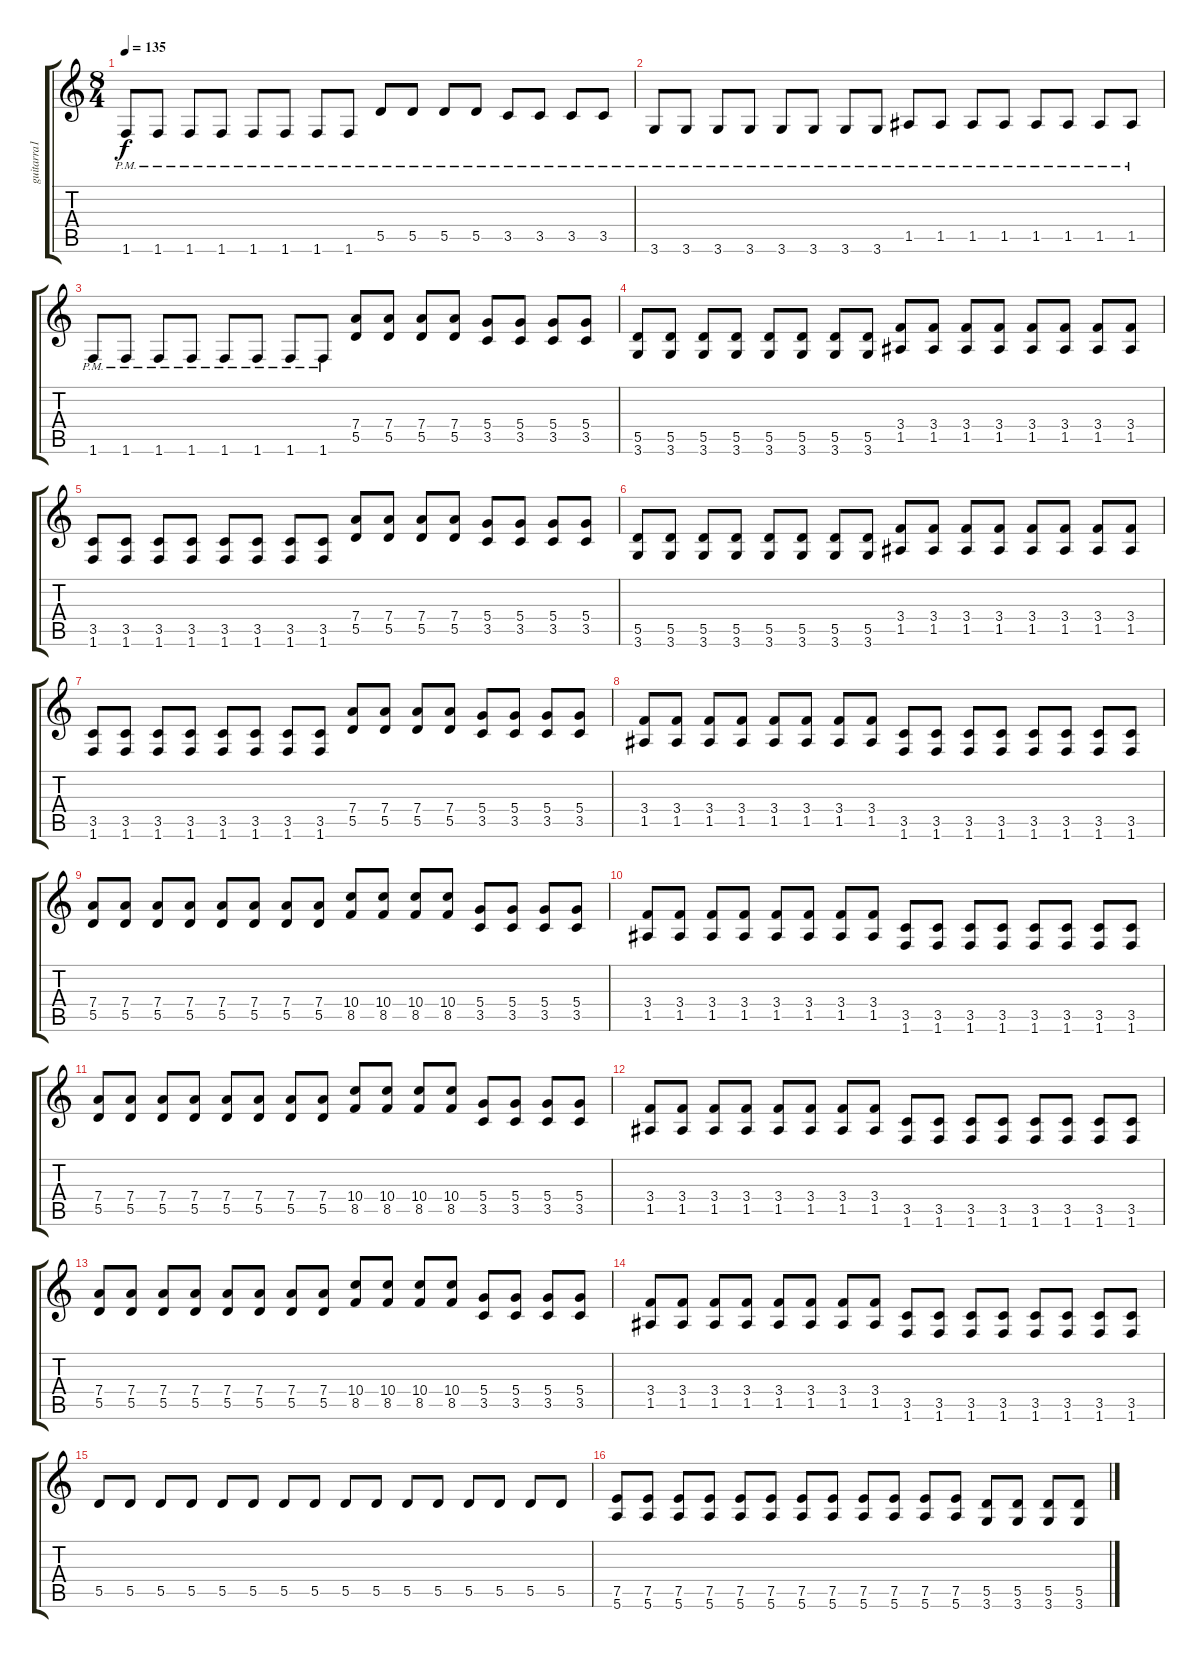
\track ("guitarra1" "guitarra1") {instrument distortionguitar}
\staff {score tabs}
\tuning (E4 B3 G3 D3 A2 E2) {hide}
\ts (8 4)
\tempo 135
\clef g2
\ks c
1.6{pm}.8{dy f} 1.6{pm}.8 1.6{pm}.8 1.6{pm}.8 1.6{pm}.8 1.6{pm}.8 1.6{pm}.8 1.6{pm}.8 5.5{pm}.8 5.5{pm}.8 5.5{pm}.8 5.5{pm}.8 3.5{pm}.8 3.5{pm}.8 3.5{pm}.8 3.5{pm}.8 |
3.6{pm}.8 3.6{pm}.8 3.6{pm}.8 3.6{pm}.8 3.6{pm}.8 3.6{pm}.8 3.6{pm}.8 3.6{pm}.8 1.5{pm}.8 1.5{pm}.8 1.5{pm}.8 1.5{pm}.8 1.5{pm}.8 1.5{pm}.8 1.5{pm}.8 1.5{pm}.8 |
1.6{pm}.8 1.6{pm}.8 1.6{pm}.8 1.6{pm}.8 1.6{pm}.8 1.6{pm}.8 1.6{pm}.8 1.6{pm}.8 (7.4 5.5).8 (7.4 5.5).8 (7.4 5.5).8 (7.4 5.5).8 (5.4 3.5).8 (5.4 3.5).8 (5.4 3.5).8 (5.4 3.5).8 |
(5.5 3.6).8 (5.5 3.6).8 (5.5 3.6).8 (5.5 3.6).8 (5.5 3.6).8 (5.5 3.6).8 (5.5 3.6).8 (5.5 3.6).8 (3.4 1.5).8 (3.4 1.5).8 (3.4 1.5).8 (3.4 1.5).8 (3.4 1.5).8 (3.4 1.5).8 (3.4 1.5).8 (3.4 1.5).8 |
(3.5 1.6).8 (3.5 1.6).8 (3.5 1.6).8 (3.5 1.6).8 (3.5 1.6).8 (3.5 1.6).8 (3.5 1.6).8 (3.5 1.6).8 (7.4 5.5).8 (7.4 5.5).8 (7.4 5.5).8 (7.4 5.5).8 (5.4 3.5).8 (5.4 3.5).8 (5.4 3.5).8 (5.4 3.5).8 |
(5.5 3.6).8 (5.5 3.6).8 (5.5 3.6).8 (5.5 3.6).8 (5.5 3.6).8 (5.5 3.6).8 (5.5 3.6).8 (5.5 3.6).8 (3.4 1.5).8 (3.4 1.5).8 (3.4 1.5).8 (3.4 1.5).8 (3.4 1.5).8 (3.4 1.5).8 (3.4 1.5).8 (3.4 1.5).8 |
(3.5 1.6).8 (3.5 1.6).8 (3.5 1.6).8 (3.5 1.6).8 (3.5 1.6).8 (3.5 1.6).8 (3.5 1.6).8 (3.5 1.6).8 (7.4 5.5).8 (7.4 5.5).8 (7.4 5.5).8 (7.4 5.5).8 (5.4 3.5).8 (5.4 3.5).8 (5.4 3.5).8 (5.4 3.5).8 |
(3.4 1.5).8 (3.4 1.5).8 (3.4 1.5).8 (3.4 1.5).8 (3.4 1.5).8 (3.4 1.5).8 (3.4 1.5).8 (3.4 1.5).8 (3.5 1.6).8 (3.5 1.6).8 (3.5 1.6).8 (3.5 1.6).8 (3.5 1.6).8 (3.5 1.6).8 (3.5 1.6).8 (3.5 1.6).8 |
(7.4 5.5).8 (7.4 5.5).8 (7.4 5.5).8 (7.4 5.5).8 (7.4 5.5).8 (7.4 5.5).8 (7.4 5.5).8 (7.4 5.5).8 (10.4 8.5).8 (10.4 8.5).8 (10.4 8.5).8 (10.4 8.5).8 (5.4 3.5).8 (5.4 3.5).8 (5.4 3.5).8 (5.4 3.5).8 |
(3.4 1.5).8 (3.4 1.5).8 (3.4 1.5).8 (3.4 1.5).8 (3.4 1.5).8 (3.4 1.5).8 (3.4 1.5).8 (3.4 1.5).8 (3.5 1.6).8 (3.5 1.6).8 (3.5 1.6).8 (3.5 1.6).8 (3.5 1.6).8 (3.5 1.6).8 (3.5 1.6).8 (3.5 1.6).8 |
(7.4 5.5).8 (7.4 5.5).8 (7.4 5.5).8 (7.4 5.5).8 (7.4 5.5).8 (7.4 5.5).8 (7.4 5.5).8 (7.4 5.5).8 (10.4 8.5).8 (10.4 8.5).8 (10.4 8.5).8 (10.4 8.5).8 (5.4 3.5).8 (5.4 3.5).8 (5.4 3.5).8 (5.4 3.5).8 |
(3.4 1.5).8 (3.4 1.5).8 (3.4 1.5).8 (3.4 1.5).8 (3.4 1.5).8 (3.4 1.5).8 (3.4 1.5).8 (3.4 1.5).8 (3.5 1.6).8 (3.5 1.6).8 (3.5 1.6).8 (3.5 1.6).8 (3.5 1.6).8 (3.5 1.6).8 (3.5 1.6).8 (3.5 1.6).8 |
(7.4 5.5).8 (7.4 5.5).8 (7.4 5.5).8 (7.4 5.5).8 (7.4 5.5).8 (7.4 5.5).8 (7.4 5.5).8 (7.4 5.5).8 (10.4 8.5).8 (10.4 8.5).8 (10.4 8.5).8 (10.4 8.5).8 (5.4 3.5).8 (5.4 3.5).8 (5.4 3.5).8 (5.4 3.5).8 |
(3.4 1.5).8 (3.4 1.5).8 (3.4 1.5).8 (3.4 1.5).8 (3.4 1.5).8 (3.4 1.5).8 (3.4 1.5).8 (3.4 1.5).8 (3.5 1.6).8 (3.5 1.6).8 (3.5 1.6).8 (3.5 1.6).8 (3.5 1.6).8 (3.5 1.6).8 (3.5 1.6).8 (3.5 1.6).8 |
5.5.8 5.5.8 5.5.8 5.5.8 5.5.8 5.5.8 5.5.8 5.5.8 5.5.8 5.5.8 5.5.8 5.5.8 5.5.8 5.5.8 5.5.8 5.5.8 |
(7.5 5.6).8 (7.5 5.6).8 (7.5 5.6).8 (7.5 5.6).8 (7.5 5.6).8 (7.5 5.6).8 (7.5 5.6).8 (7.5 5.6).8 (7.5 5.6).8 (7.5 5.6).8 (7.5 5.6).8 (7.5 5.6).8 (5.5 3.6).8 (5.5 3.6).8 (5.5 3.6).8 (5.5 3.6).8
